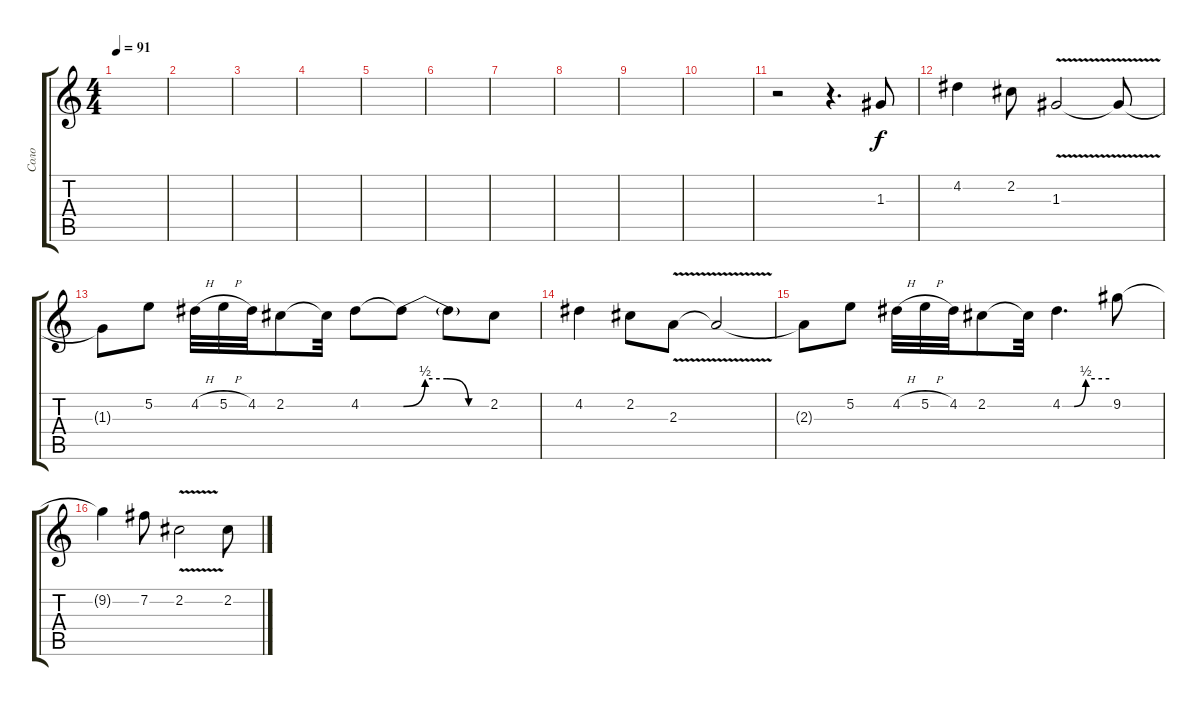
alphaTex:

\track ("Соло" "Соло") {instrument distortionguitar}
\staff {score tabs}
\tuning (E4 B3 G3 D3 A2 E2) {hide}
\ts (4 4)
\tempo 91
\clef g2
\ks c
|
|
|
|
|
|
|
|
|
|
r.2{instrument distortionguitar} r.4{d} 1.3.8 |
4.2.4 2.2.8 1.3{v}.2 1.3{t}.8 |
1.3{t}.8 5.2.8 4.2{h}.32 5.2{h}.32 4.2.32 2.2.8 2.2{t}.32 4.2.8 4.2{be (custom 0 0 15 2 30 2 45 0 60 0) t}.8 4.2{t}.8 2.2.8 |
4.2.4 2.2.8 2.3{v}.8 2.3{t}.2 |
2.3{t}.8 5.2.8 4.2{h}.32 5.2{h}.32 4.2.32 2.2.8 2.2{t}.32 4.2{be (custom 0 0 15 0 30 2 60 2)}.4{d} 9.2.8 |
9.2{t}.4 7.2.8 2.2{v}.2 2.2.8
